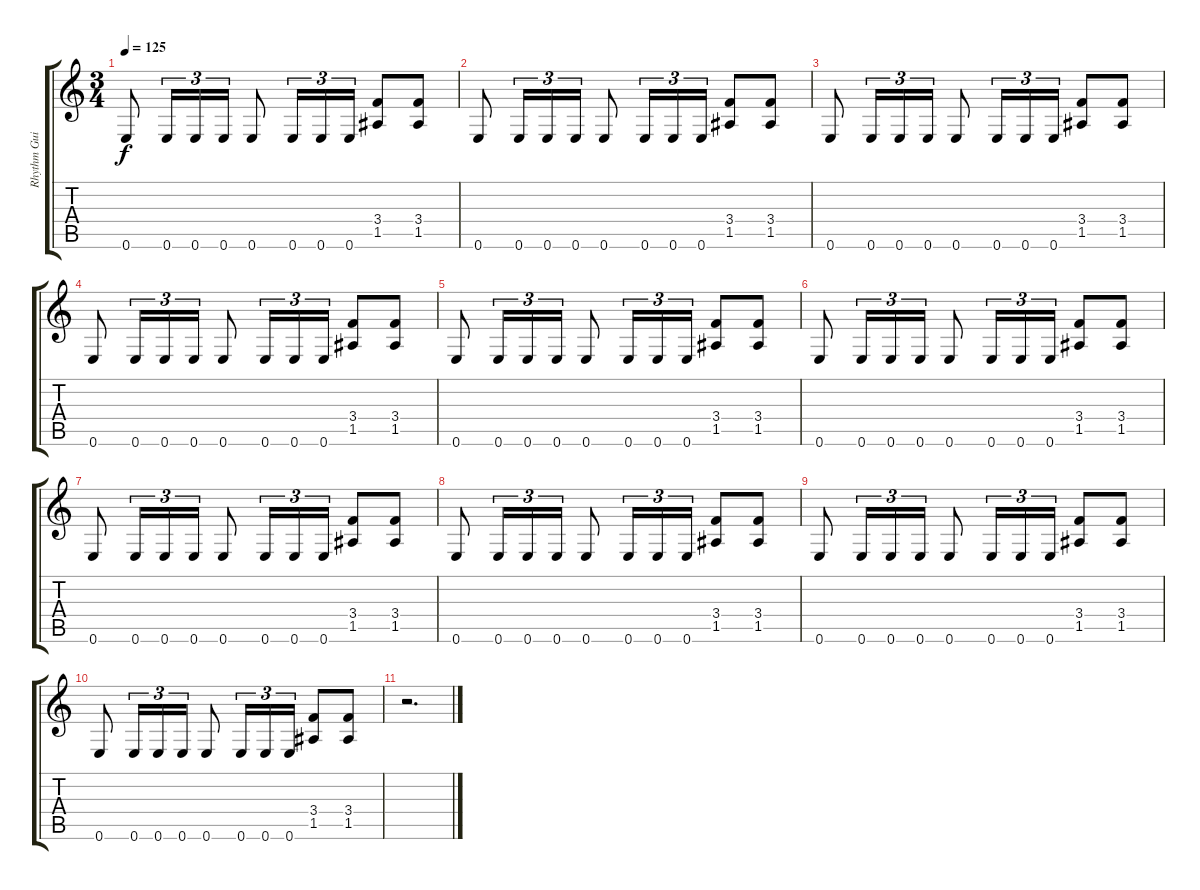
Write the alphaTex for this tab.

\track ("Rhythm Guitar" "Rhythm Gui") {instrument distortionguitar}
\staff {score tabs}
\tuning (E4 B3 G3 D3 A2 E2) {hide}
\ts (3 4)
\tempo 125
\clef g2
\ks c
0.6.8{dy f} 0.6.16{tu (3 2)} 0.6.16{tu (3 2)} 0.6.16{tu (3 2)} 0.6.8 0.6.16{tu (3 2)} 0.6.16{tu (3 2)} 0.6.16{tu (3 2)} (3.4 1.5).8 (3.4 1.5).8 |
0.6.8 0.6.16{tu (3 2)} 0.6.16{tu (3 2)} 0.6.16{tu (3 2)} 0.6.8 0.6.16{tu (3 2)} 0.6.16{tu (3 2)} 0.6.16{tu (3 2)} (3.4 1.5).8 (3.4 1.5).8 |
0.6.8 0.6.16{tu (3 2)} 0.6.16{tu (3 2)} 0.6.16{tu (3 2)} 0.6.8 0.6.16{tu (3 2)} 0.6.16{tu (3 2)} 0.6.16{tu (3 2)} (3.4 1.5).8 (3.4 1.5).8 |
0.6.8 0.6.16{tu (3 2)} 0.6.16{tu (3 2)} 0.6.16{tu (3 2)} 0.6.8 0.6.16{tu (3 2)} 0.6.16{tu (3 2)} 0.6.16{tu (3 2)} (3.4 1.5).8 (3.4 1.5).8 |
0.6.8 0.6.16{tu (3 2)} 0.6.16{tu (3 2)} 0.6.16{tu (3 2)} 0.6.8 0.6.16{tu (3 2)} 0.6.16{tu (3 2)} 0.6.16{tu (3 2)} (3.4 1.5).8 (3.4 1.5).8 |
0.6.8 0.6.16{tu (3 2)} 0.6.16{tu (3 2)} 0.6.16{tu (3 2)} 0.6.8 0.6.16{tu (3 2)} 0.6.16{tu (3 2)} 0.6.16{tu (3 2)} (3.4 1.5).8 (3.4 1.5).8 |
0.6.8 0.6.16{tu (3 2)} 0.6.16{tu (3 2)} 0.6.16{tu (3 2)} 0.6.8 0.6.16{tu (3 2)} 0.6.16{tu (3 2)} 0.6.16{tu (3 2)} (3.4 1.5).8 (3.4 1.5).8 |
0.6.8 0.6.16{tu (3 2)} 0.6.16{tu (3 2)} 0.6.16{tu (3 2)} 0.6.8 0.6.16{tu (3 2)} 0.6.16{tu (3 2)} 0.6.16{tu (3 2)} (3.4 1.5).8 (3.4 1.5).8 |
0.6.8 0.6.16{tu (3 2)} 0.6.16{tu (3 2)} 0.6.16{tu (3 2)} 0.6.8 0.6.16{tu (3 2)} 0.6.16{tu (3 2)} 0.6.16{tu (3 2)} (3.4 1.5).8 (3.4 1.5).8 |
0.6.8 0.6.16{tu (3 2)} 0.6.16{tu (3 2)} 0.6.16{tu (3 2)} 0.6.8 0.6.16{tu (3 2)} 0.6.16{tu (3 2)} 0.6.16{tu (3 2)} (3.4 1.5).8 (3.4 1.5).8 |
r.2{d}
